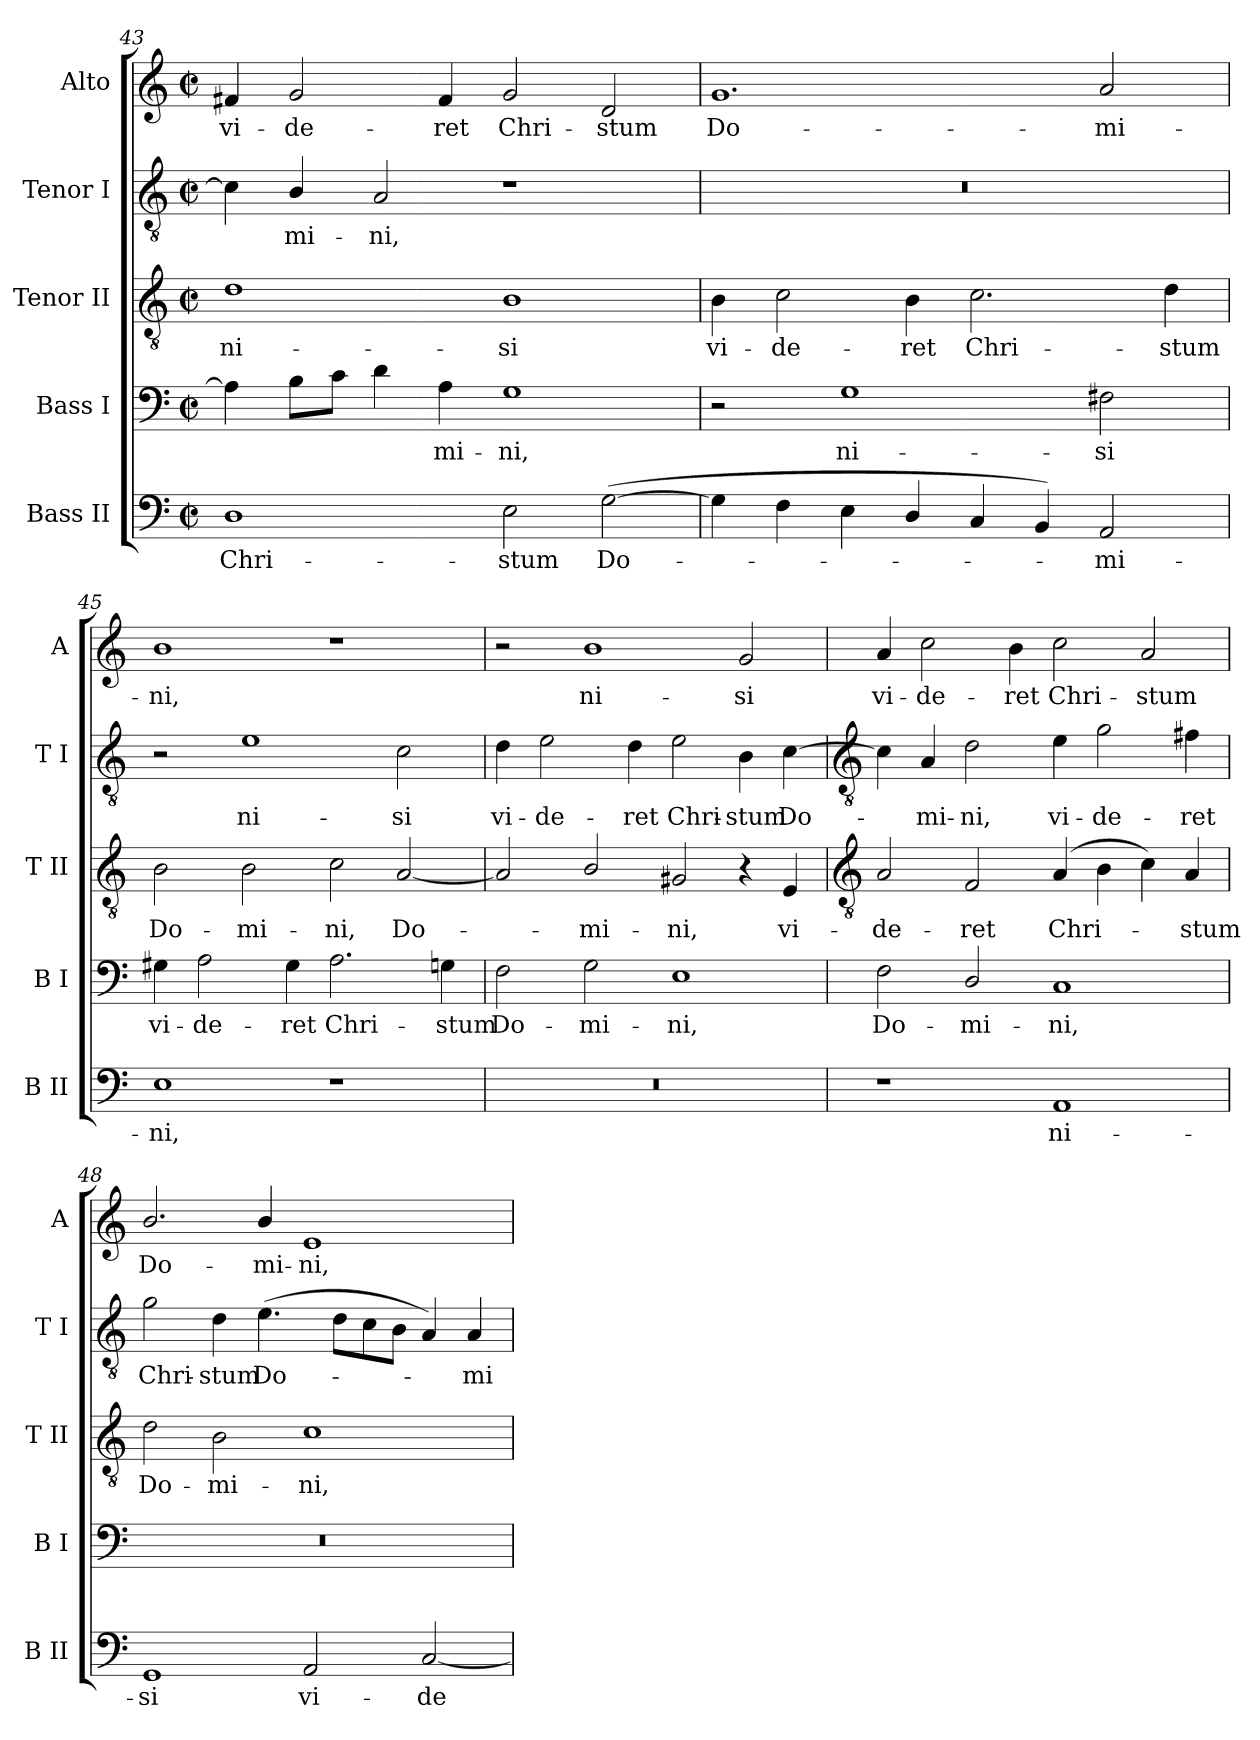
**kern	**text	**kern	**text	**kern	**text	**kern	**text	**kern	**text
*part5	*part5	*part4	*part4	*part3	*part3	*part2	*part2	*part1	*part1
*staff5	*staff5	*staff4	*staff4	*staff3	*staff3	*staff2	*staff2	*staff1	*staff1
*I"Bass II	*	*I"Bass I	*	*I"Tenor II	*	*I"Tenor I	*	*I"Alto	*
*I'B II	*	*I'B I	*	*I'T II	*	*I'T I	*	*I'A	*
!!LO:LB:g=z
*clefF4	*	*clefF4	*	*clefGv2	*	*clefGv2	*	*clefG2	*
*k[]	*	*k[]	*	*k[]	*	*k[]	*	*k[]	*
*C:	*	*C:	*	*C:	*	*C:	*	*C:	*
*M4/2	*	*M4/2	*	*M4/2	*	*M4/2	*	*M4/2	*
*met(c|)	*	*met(c|)	*	*met(c|)	*	*met(c|)	*	*met(c|)	*
=43	=43	=43	=43	=43	=43	=43	=43	=43	=43
!	!LO:LY:b	!	!	!	!LO:LY:b	!	!	!	!LO:LY:b
1D	Chri-	4A]	.	1d	ni-	4c]	.	4f#X	vi-
!	!	!	!	!	!	!	!LO:LY:b	!	!LO:LY:b
.	.	8BL	.	.	.	4B/	mi-	2g	-de-
.	.	8cJ	.	.	.	.	.	.	.
!	!	!	!	!	!	!	!LO:LY:b	!	!
.	.	4d	.	.	.	2A	-ni,	.	.
!	!	!	!LO:LY:b	!	!	!	!	!	!LO:LY:b
.	.	4A	mi-	.	.	.	.	4f#	-ret
!	!LO:LY:b	!	!LO:LY:b	!	!LO:LY:b	!	!	!	!LO:LY:b
2E	-stum	1G	-ni,	1B	-si	1r	.	2g	Chri-
!	!LO:LY:b	!	!	!	!	!	!	!	!LO:LY:b
(<[2G	Do-	.	.	.	.	.	.	2d	-stum
=44	=44	=44	=44	=44	=44	=44	=44	=44	=44
!	!	!	!	!	!LO:LY:b	!	!	!	!LO:LY:b
4G]	.	2r	.	4B	vi-	0r	.	1.g	Do-
!	!	!	!	!	!LO:LY:b	!	!	!	!
4F	.	.	.	2c	-de-	.	.	.	.
!	!	!	!LO:LY:b	!	!	!	!	!	!
4E	.	1G	ni-	.	.	.	.	.	.
!	!	!	!	!	!LO:LY:b	!	!	!	!
4D/	.	.	.	4B	-ret	.	.	.	.
!	!	!	!	!	!LO:LY:b	!	!	!	!
4C	.	.	.	2.c	Chri-	.	.	.	.
4BB)	.	.	.	.	.	.	.	.	.
!	!LO:LY:b	!	!LO:LY:b	!	!	!	!	!	!LO:LY:b
2AA	mi-	2F#X	-si	.	.	.	.	2a	-mi-
!	!	!	!	!	!LO:LY:b	!	!	!	!
.	.	.	.	4d	-stum	.	.	.	.
=45	=45	=45	=45	=45	=45	=45	=45	=45	=45
!	!LO:LY:b	!	!LO:LY:b	!	!LO:LY:b	!	!	!	!LO:LY:b
1E	-ni,	4G#X	vi-	2B	Do-	2r	.	1b	-ni,
!	!	!	!LO:LY:b	!	!	!	!	!	!
.	.	2A	-de-	.	.	.	.	.	.
!	!	!	!	!	!LO:LY:b	!	!LO:LY:b	!	!
.	.	.	.	2B	-mi-	1e	ni-	.	.
!	!	!	!LO:LY:b	!	!	!	!	!	!
.	.	4G#	-ret	.	.	.	.	.	.
!	!	!	!LO:LY:b	!	!LO:LY:b	!	!	!	!
1r	.	2.A	Chri-	2c	-ni,	.	.	1r	.
!	!	!	!	!	!LO:LY:b	!	!LO:LY:b	!	!
.	.	.	.	[2A	Do-	2c	-si	.	.
!	!	!	!LO:LY:b	!	!	!	!	!	!
.	.	4Gn	-stum	.	.	.	.	.	.
=46	=46	=46	=46	=46	=46	=46	=46	=46	=46
!	!	!	!LO:LY:b	!	!	!	!LO:LY:b	!	!
0r	.	2F	Do-	2A]	.	4d	vi-	2r	.
!	!	!	!	!	!	!	!LO:LY:b	!	!
.	.	.	.	.	.	2e	-de-	.	.
!	!	!	!LO:LY:b	!	!LO:LY:b	!	!	!	!LO:LY:b
.	.	2G	-mi-	2B/	mi-	.	.	1b	ni-
!	!	!	!	!	!	!	!LO:LY:b	!	!
.	.	.	.	.	.	4d	-ret	.	.
!	!	!	!LO:LY:b	!	!LO:LY:b	!	!LO:LY:b	!	!
.	.	1E	-ni,	2G#X	-ni,	2e	Chri-	.	.
!	!	!	!	!	!	!	!LO:LY:b	!	!LO:LY:b
.	.	.	.	4r	.	4B	-stum	2g	-si
!	!	!	!	!	!LO:LY:b	!	!LO:LY:b	!	!
.	.	.	.	4E	vi-	[4c	Do-	.	.
!!LO:LB:g=z
=47	=47	=47	=47	=47	=47	=47	=47	=47	=47
*	*	*	*	*clefGv2	*	*clefGv2	*	*	*
!	!	!	!LO:LY:b	!	!LO:LY:b	!	!	!	!LO:LY:b
1r	.	2F	Do-	2A	-de-	4c]	.	4a	vi-
!	!	!	!	!	!	!	!LO:LY:b	!	!LO:LY:b
.	.	.	.	.	.	4A	mi-	2cc	-de-
!	!	!	!LO:LY:b	!	!LO:LY:b	!	!LO:LY:b	!	!
.	.	2D/	-mi-	2F	-ret	2d	-ni,	.	.
!	!	!	!	!	!	!	!	!	!LO:LY:b
.	.	.	.	.	.	.	.	4b	-ret
!	!LO:LY:b	!	!LO:LY:b	!	!LO:LY:b	!	!LO:LY:b	!	!LO:LY:b
1AA	ni-	1C	-ni,	(>4A	Chri-	4e	vi-	2cc	Chri-
!	!	!	!	!	!	!	!LO:LY:b	!	!
.	.	.	.	4B	.	2g	-de-	.	.
!	!	!	!	!	!	!	!	!	!LO:LY:b
.	.	.	.	4c)	.	.	.	2a	-stum
!	!	!	!	!	!LO:LY:b	!	!LO:LY:b	!	!
.	.	.	.	4A	stum	4f#X	-ret	.	.
=48	=48	=48	=48	=48	=48	=48	=48	=48	=48
!	!LO:LY:b	!	!	!	!LO:LY:b	!	!LO:LY:b	!	!LO:LY:b
1GG	-si	0r	.	2d	Do-	2g	Chri-	2.b/	Do-
!	!	!	!	!	!LO:LY:b	!	!LO:LY:b	!	!
.	.	.	.	2B	-mi-	4d	-stum	.	.
!	!	!	!	!	!	!	!LO:LY:b	!	!LO:LY:b
.	.	.	.	.	.	(>4.e	Do-	4b/	-mi-
!	!LO:LY:b	!	!	!	!LO:LY:b	!	!	!	!LO:LY:b
2AA	vi-	.	.	1c	-ni,	.	.	1e	-ni,
.	.	.	.	.	.	8dL	.	.	.
.	.	.	.	.	.	8c	.	.	.
.	.	.	.	.	.	8BJ	.	.	.
!	!LO:LY:b	!	!	!	!	!	!	!	!
[2C	-de-	.	.	.	.	4A)	.	.	.
!	!	!	!	!	!	!	!LO:LY:b	!	!
.	.	.	.	.	.	4A	mi-	.	.
=	=	=	=	=	=	=	=	=	=
*-	*-	*-	*-	*-	*-	*-	*-	*-	*-
